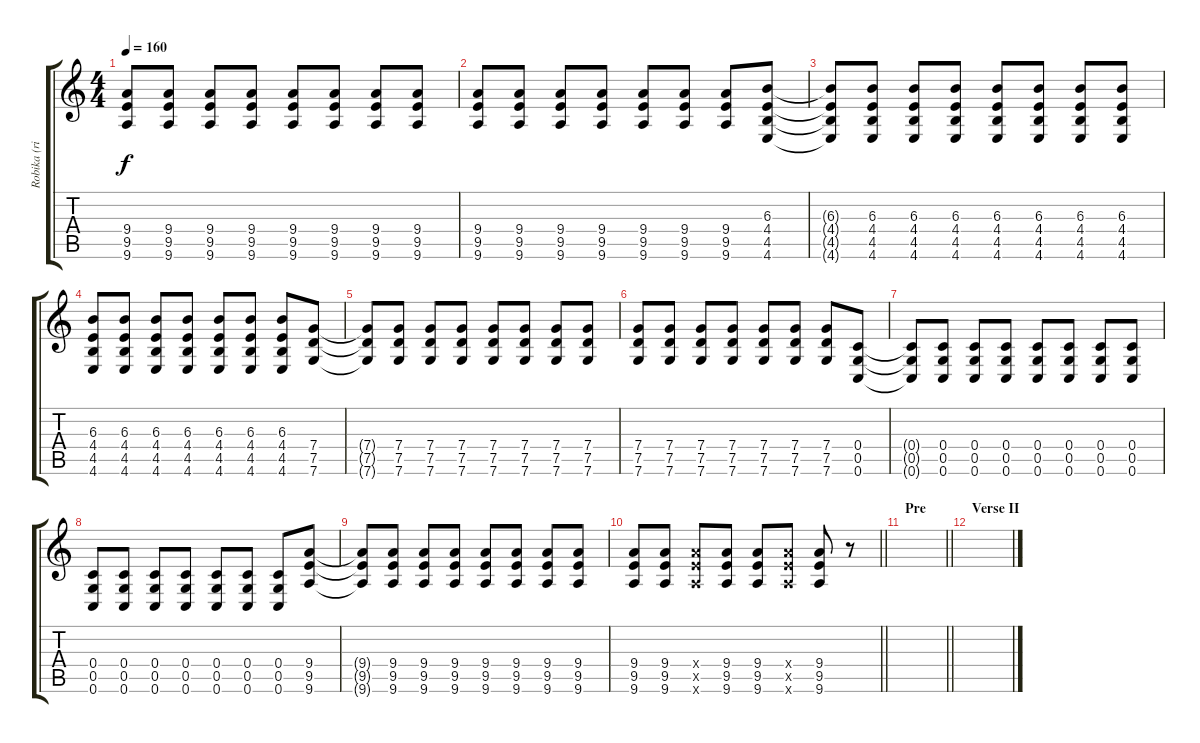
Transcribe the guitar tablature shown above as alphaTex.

\track ("Robika (ritmusg.)" "Robika (ri") {instrument distortionguitar}
\staff {score tabs}
\tuning (D4 A3 F3 C3 G2 C2) {hide}
\ts (4 4)
\tempo 160
\clef g2
\ks c
(9.4{t} 9.5{t} 9.6{t}).8{dy f} (9.4 9.5 9.6).8 (9.4 9.5 9.6).8 (9.4 9.5 9.6).8 (9.4 9.5 9.6).8 (9.4 9.5 9.6).8 (9.4 9.5 9.6).8 (9.4 9.5 9.6).8 |
(9.4 9.5 9.6).8 (9.4 9.5 9.6).8 (9.4 9.5 9.6).8 (9.4 9.5 9.6).8 (9.4 9.5 9.6).8 (9.4 9.5 9.6).8 (9.4 9.5 9.6).8 (6.3 4.4 4.5 4.6).8 |
(6.3{t} 4.4{t} 4.5{t} 4.6{t}).8 (6.3 4.4 4.5 4.6).8 (6.3 4.4 4.5 4.6).8 (6.3 4.4 4.5 4.6).8 (6.3 4.4 4.5 4.6).8 (6.3 4.4 4.5 4.6).8 (6.3 4.4 4.5 4.6).8 (6.3 4.4 4.5 4.6).8 |
(6.3 4.4 4.5 4.6).8 (6.3 4.4 4.5 4.6).8 (6.3 4.4 4.5 4.6).8 (6.3 4.4 4.5 4.6).8 (6.3 4.4 4.5 4.6).8 (6.3 4.4 4.5 4.6).8 (6.3 4.4 4.5 4.6).8 (7.4 7.5 7.6).8 |
(7.4{t} 7.5{t} 7.6{t}).8 (7.4 7.5 7.6).8 (7.4 7.5 7.6).8 (7.4 7.5 7.6).8 (7.4 7.5 7.6).8 (7.4 7.5 7.6).8 (7.4 7.5 7.6).8 (7.4 7.5 7.6).8 |
(7.4 7.5 7.6).8 (7.4 7.5 7.6).8 (7.4 7.5 7.6).8 (7.4 7.5 7.6).8 (7.4 7.5 7.6).8 (7.4 7.5 7.6).8 (7.4 7.5 7.6).8 (0.4 0.5 0.6).8 |
(0.4{t} 0.5{t} 0.6{t}).8 (0.4 0.5 0.6).8 (0.4 0.5 0.6).8 (0.4 0.5 0.6).8 (0.4 0.5 0.6).8 (0.4 0.5 0.6).8 (0.4 0.5 0.6).8 (0.4 0.5 0.6).8 |
(0.4 0.5 0.6).8 (0.4 0.5 0.6).8 (0.4 0.5 0.6).8 (0.4 0.5 0.6).8 (0.4 0.5 0.6).8 (0.4 0.5 0.6).8 (0.4 0.5 0.6).8 (9.4 9.5 9.6).8 |
(9.4{t} 9.5{t} 9.6{t}).8 (9.4 9.5 9.6).8 (9.4 9.5 9.6).8 (9.4 9.5 9.6).8 (9.4 9.5 9.6).8 (9.4 9.5 9.6).8 (9.4 9.5 9.6).8 (9.4 9.5 9.6).8 |
\barLineRight lightlight
(9.4 9.5 9.6).8 (9.4 9.5 9.6).8 (9.4{x} 9.5{x} 9.6{x}).8 (9.4 9.5 9.6).8 (9.4 9.5 9.6).8 (9.4{x} 9.5{x} 9.6{x}).8 (9.4 9.5 9.6).8 r.8 |
\section ("" "Pre")
\barLineRight lightlight
|
\section ("" "Verse II")
